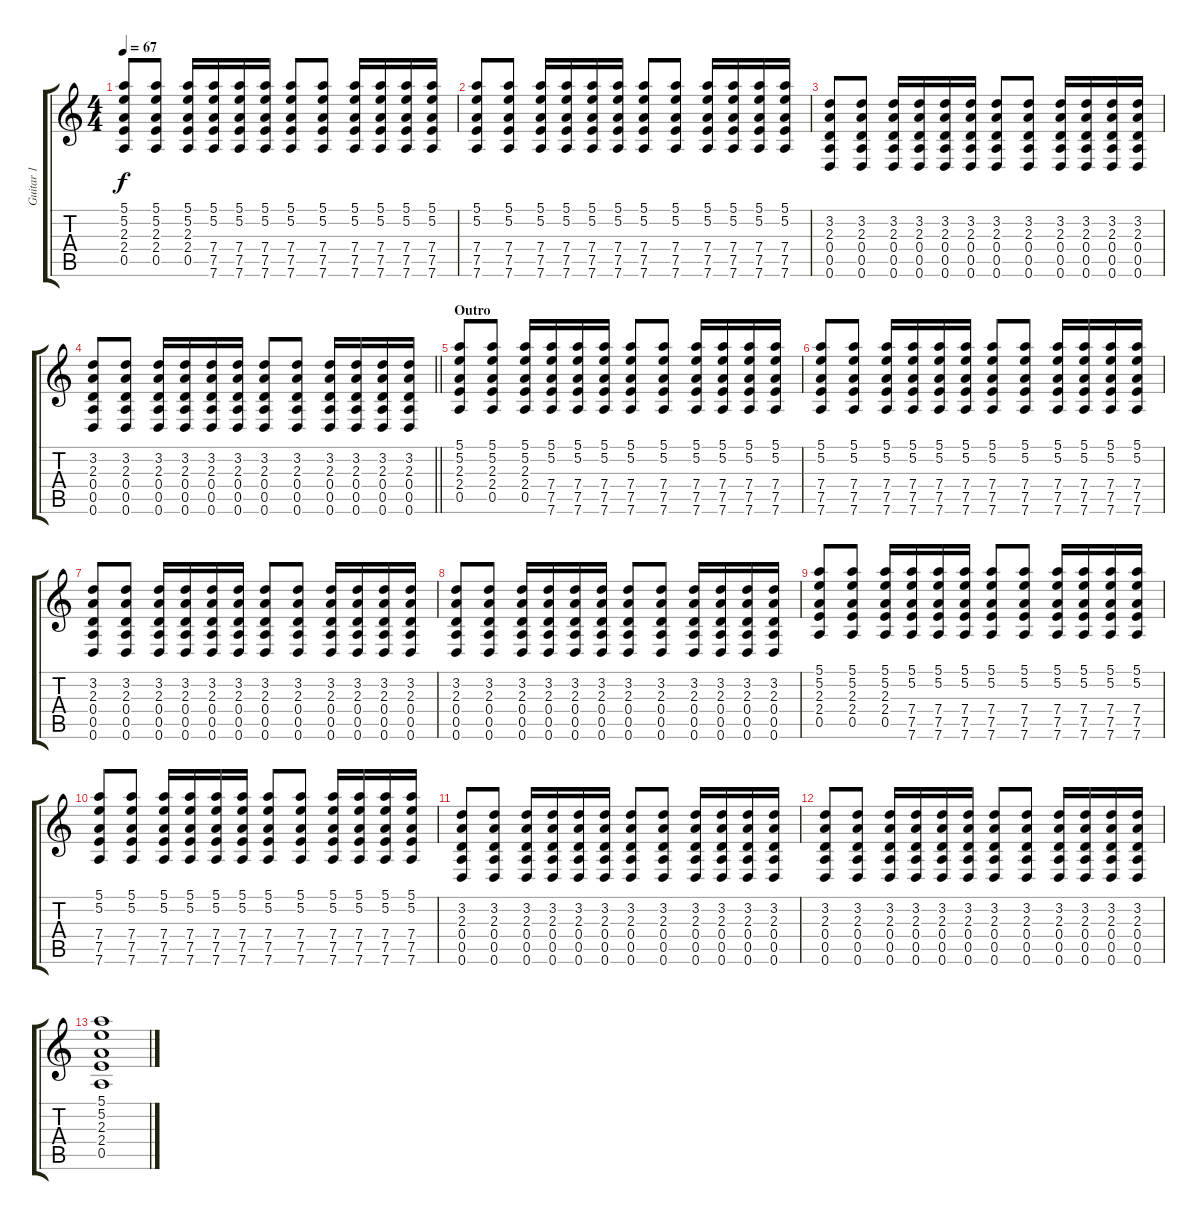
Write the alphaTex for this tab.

\track ("Guitar 1" "Guitar 1") {instrument acousticguitarsteel}
\staff {score tabs}
\tuning (E4 B3 G3 D3 A2 D2) {hide}
\ts (4 4)
\tempo 67
\clef g2
\ks c
(5.1 5.2 2.3 2.4 0.5).8{dy f} (5.1 5.2 2.3 2.4 0.5).8 (5.1 5.2 2.3 2.4 0.5).16 (5.1 5.2 7.4 7.5 7.6).16 (5.1 5.2 7.4 7.5 7.6).16 (5.1 5.2 7.4 7.5 7.6).16 (5.1 5.2 7.4 7.5 7.6).8 (5.1 5.2 7.4 7.5 7.6).8 (5.1 5.2 7.4 7.5 7.6).16 (5.1 5.2 7.4 7.5 7.6).16 (5.1 5.2 7.4 7.5 7.6).16 (5.1 5.2 7.4 7.5 7.6).16 |
(5.1 5.2 7.4 7.5 7.6).8 (5.1 5.2 7.4 7.5 7.6).8 (5.1 5.2 7.4 7.5 7.6).16 (5.1 5.2 7.4 7.5 7.6).16 (5.1 5.2 7.4 7.5 7.6).16 (5.1 5.2 7.4 7.5 7.6).16 (5.1 5.2 7.4 7.5 7.6).8 (5.1 5.2 7.4 7.5 7.6).8 (5.1 5.2 7.4 7.5 7.6).16 (5.1 5.2 7.4 7.5 7.6).16 (5.1 5.2 7.4 7.5 7.6).16 (5.1 5.2 7.4 7.5 7.6).16 |
(3.2 2.3 0.4 0.5 0.6).8 (3.2 2.3 0.4 0.5 0.6).8 (3.2 2.3 0.4 0.5 0.6).16 (3.2 2.3 0.4 0.5 0.6).16 (3.2 2.3 0.4 0.5 0.6).16 (3.2 2.3 0.4 0.5 0.6).16 (3.2 2.3 0.4 0.5 0.6).8 (3.2 2.3 0.4 0.5 0.6).8 (3.2 2.3 0.4 0.5 0.6).16 (3.2 2.3 0.4 0.5 0.6).16 (3.2 2.3 0.4 0.5 0.6).16 (3.2 2.3 0.4 0.5 0.6).16 |
\barLineRight lightlight
(3.2 2.3 0.4 0.5 0.6).8 (3.2 2.3 0.4 0.5 0.6).8 (3.2 2.3 0.4 0.5 0.6).16 (3.2 2.3 0.4 0.5 0.6).16 (3.2 2.3 0.4 0.5 0.6).16 (3.2 2.3 0.4 0.5 0.6).16 (3.2 2.3 0.4 0.5 0.6).8 (3.2 2.3 0.4 0.5 0.6).8 (3.2 2.3 0.4 0.5 0.6).16 (3.2 2.3 0.4 0.5 0.6).16 (3.2 2.3 0.4 0.5 0.6).16 (3.2 2.3 0.4 0.5 0.6).16 |
\section ("" "Outro")
(5.1 5.2 2.3 2.4 0.5).8 (5.1 5.2 2.3 2.4 0.5).8 (5.1 5.2 2.3 2.4 0.5).16 (5.1 5.2 7.4 7.5 7.6).16 (5.1 5.2 7.4 7.5 7.6).16 (5.1 5.2 7.4 7.5 7.6).16 (5.1 5.2 7.4 7.5 7.6).8 (5.1 5.2 7.4 7.5 7.6).8 (5.1 5.2 7.4 7.5 7.6).16 (5.1 5.2 7.4 7.5 7.6).16 (5.1 5.2 7.4 7.5 7.6).16 (5.1 5.2 7.4 7.5 7.6).16 |
(5.1 5.2 7.4 7.5 7.6).8 (5.1 5.2 7.4 7.5 7.6).8 (5.1 5.2 7.4 7.5 7.6).16 (5.1 5.2 7.4 7.5 7.6).16 (5.1 5.2 7.4 7.5 7.6).16 (5.1 5.2 7.4 7.5 7.6).16 (5.1 5.2 7.4 7.5 7.6).8 (5.1 5.2 7.4 7.5 7.6).8 (5.1 5.2 7.4 7.5 7.6).16 (5.1 5.2 7.4 7.5 7.6).16 (5.1 5.2 7.4 7.5 7.6).16 (5.1 5.2 7.4 7.5 7.6).16 |
(3.2 2.3 0.4 0.5 0.6).8 (3.2 2.3 0.4 0.5 0.6).8 (3.2 2.3 0.4 0.5 0.6).16 (3.2 2.3 0.4 0.5 0.6).16 (3.2 2.3 0.4 0.5 0.6).16 (3.2 2.3 0.4 0.5 0.6).16 (3.2 2.3 0.4 0.5 0.6).8 (3.2 2.3 0.4 0.5 0.6).8 (3.2 2.3 0.4 0.5 0.6).16 (3.2 2.3 0.4 0.5 0.6).16 (3.2 2.3 0.4 0.5 0.6).16 (3.2 2.3 0.4 0.5 0.6).16 |
(3.2 2.3 0.4 0.5 0.6).8 (3.2 2.3 0.4 0.5 0.6).8 (3.2 2.3 0.4 0.5 0.6).16 (3.2 2.3 0.4 0.5 0.6).16 (3.2 2.3 0.4 0.5 0.6).16 (3.2 2.3 0.4 0.5 0.6).16 (3.2 2.3 0.4 0.5 0.6).8 (3.2 2.3 0.4 0.5 0.6).8 (3.2 2.3 0.4 0.5 0.6).16 (3.2 2.3 0.4 0.5 0.6).16 (3.2 2.3 0.4 0.5 0.6).16 (3.2 2.3 0.4 0.5 0.6).16 |
(5.1 5.2 2.3 2.4 0.5).8 (5.1 5.2 2.3 2.4 0.5).8 (5.1 5.2 2.3 2.4 0.5).16 (5.1 5.2 7.4 7.5 7.6).16 (5.1 5.2 7.4 7.5 7.6).16 (5.1 5.2 7.4 7.5 7.6).16 (5.1 5.2 7.4 7.5 7.6).8 (5.1 5.2 7.4 7.5 7.6).8 (5.1 5.2 7.4 7.5 7.6).16 (5.1 5.2 7.4 7.5 7.6).16 (5.1 5.2 7.4 7.5 7.6).16 (5.1 5.2 7.4 7.5 7.6).16 |
(5.1 5.2 7.4 7.5 7.6).8 (5.1 5.2 7.4 7.5 7.6).8 (5.1 5.2 7.4 7.5 7.6).16 (5.1 5.2 7.4 7.5 7.6).16 (5.1 5.2 7.4 7.5 7.6).16 (5.1 5.2 7.4 7.5 7.6).16 (5.1 5.2 7.4 7.5 7.6).8 (5.1 5.2 7.4 7.5 7.6).8 (5.1 5.2 7.4 7.5 7.6).16 (5.1 5.2 7.4 7.5 7.6).16 (5.1 5.2 7.4 7.5 7.6).16 (5.1 5.2 7.4 7.5 7.6).16 |
(3.2 2.3 0.4 0.5 0.6).8 (3.2 2.3 0.4 0.5 0.6).8 (3.2 2.3 0.4 0.5 0.6).16 (3.2 2.3 0.4 0.5 0.6).16 (3.2 2.3 0.4 0.5 0.6).16 (3.2 2.3 0.4 0.5 0.6).16 (3.2 2.3 0.4 0.5 0.6).8 (3.2 2.3 0.4 0.5 0.6).8 (3.2 2.3 0.4 0.5 0.6).16 (3.2 2.3 0.4 0.5 0.6).16 (3.2 2.3 0.4 0.5 0.6).16 (3.2 2.3 0.4 0.5 0.6).16 |
(3.2 2.3 0.4 0.5 0.6).8 (3.2 2.3 0.4 0.5 0.6).8 (3.2 2.3 0.4 0.5 0.6).16 (3.2 2.3 0.4 0.5 0.6).16 (3.2 2.3 0.4 0.5 0.6).16 (3.2 2.3 0.4 0.5 0.6).16 (3.2 2.3 0.4 0.5 0.6).8 (3.2 2.3 0.4 0.5 0.6).8 (3.2 2.3 0.4 0.5 0.6).16 (3.2 2.3 0.4 0.5 0.6).16 (3.2 2.3 0.4 0.5 0.6).16 (3.2 2.3 0.4 0.5 0.6).16 |
(5.1 5.2 2.3 2.4 0.5).1
